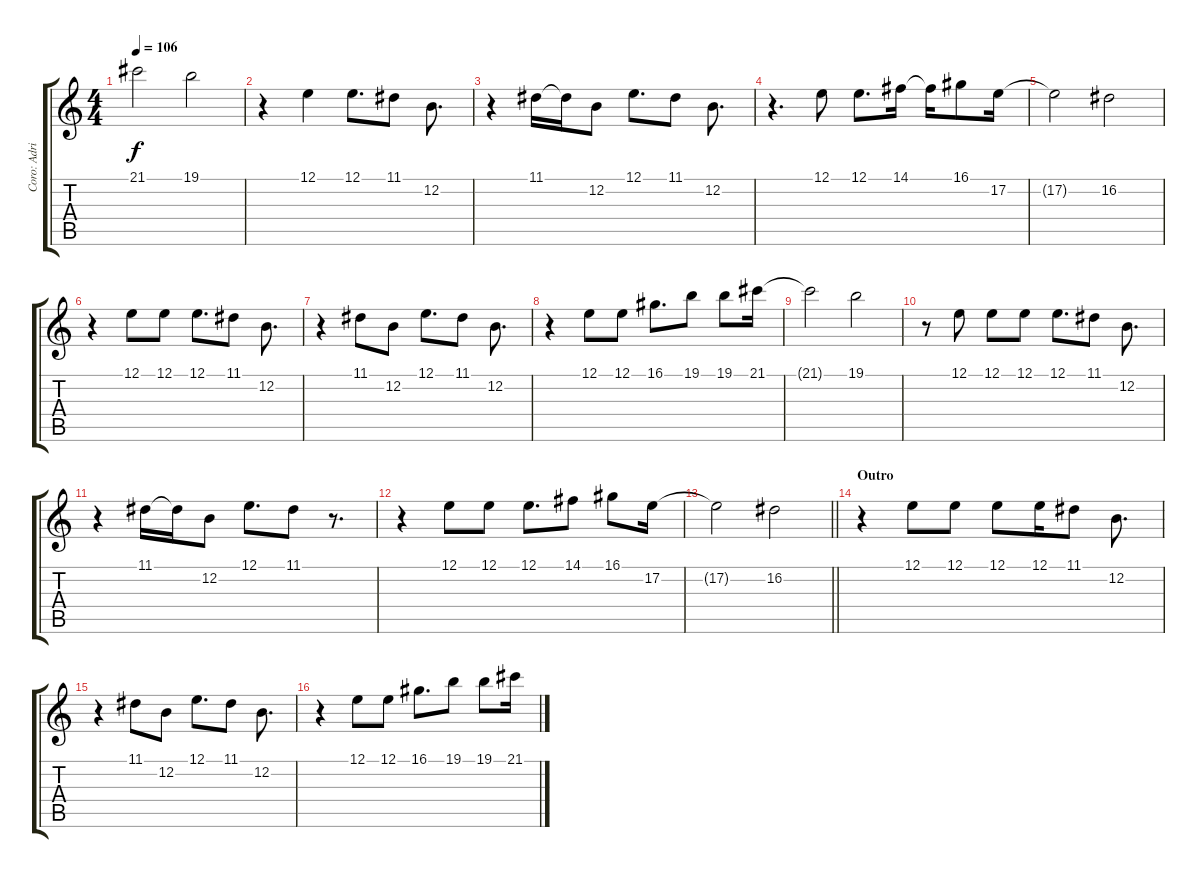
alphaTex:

\track ("Coro: Adrian" "Coro: Adri") {instrument choiraahs}
\staff {score tabs}
\tuning (E4 B3 G3 D3 A2 E2) {hide}
\ts (4 4)
\tempo 106
\clef g2
\ks c
21.1{t}.2{dy f} 19.1.2 |
r.4 12.1.4 12.1.8{d} 11.1.8 12.2.8{d} |
r.4 11.1.16 11.1{t}.16 12.2.8 12.1.8{d} 11.1.8 12.2.8{d} |
r.4{d} 12.1.8 12.1.8{d} 14.1.16 14.1{t}.16 16.1.8 17.2.16 |
17.2{t}.2 16.2.2 |
r.4 12.1.8 12.1.8 12.1.8{d} 11.1.8 12.2.8{d} |
r.4 11.1.8 12.2.8 12.1.8{d} 11.1.8 12.2.8{d} |
r.4 12.1.8 12.1.8 16.1.8{d} 19.1.8 19.1.8 21.1.16 |
21.1{t}.2 19.1.2 |
r.8 12.1.8 12.1.8 12.1.8 12.1.8{d} 11.1.8 12.2.8{d} |
r.4 11.1.16 11.1{t}.16 12.2.8 12.1.8{d} 11.1.8 r.8{d} |
r.4 12.1.8 12.1.8 12.1.8{d} 14.1.8 16.1.8 17.2.16 |
\barLineRight lightlight
17.2{t}.2 16.2.2 |
\section ("" "Outro")
r.4 12.1.8 12.1.8 12.1.8 12.1.16 11.1.8 12.2.8{d} |
r.4 11.1.8 12.2.8 12.1.8{d} 11.1.8 12.2.8{d} |
r.4 12.1.8 12.1.8 16.1.8{d} 19.1.8 19.1.8 21.1.16
